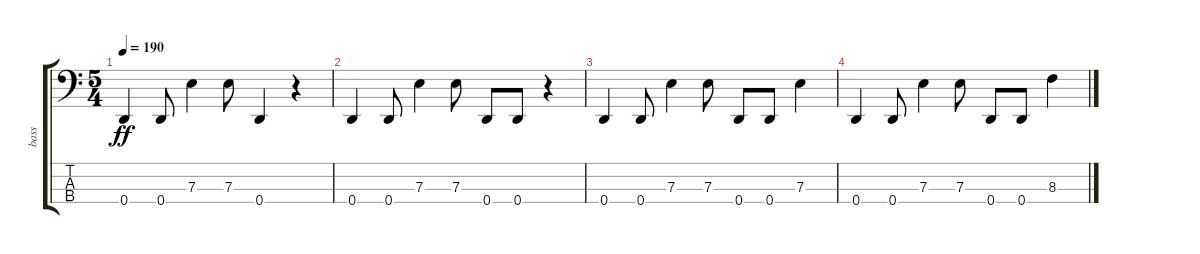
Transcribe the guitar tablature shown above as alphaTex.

\track ("bass" "bass") {instrument electricbasspick}
\staff {score tabs}
\tuning (G2 D2 A1 D1) {hide}
\ts (5 4)
\tempo 190
\clef f4
\ks c
0.4.4{dy ff} 0.4.8 7.3.4 7.3.8 0.4.4 r.4 |
0.4.4 0.4.8 7.3.4 7.3.8 0.4.8 0.4.8 r.4 |
0.4.4 0.4.8 7.3.4 7.3.8 0.4.8 0.4.8 7.3.4 |
0.4.4 0.4.8 7.3.4 7.3.8 0.4.8 0.4.8 8.3.4
